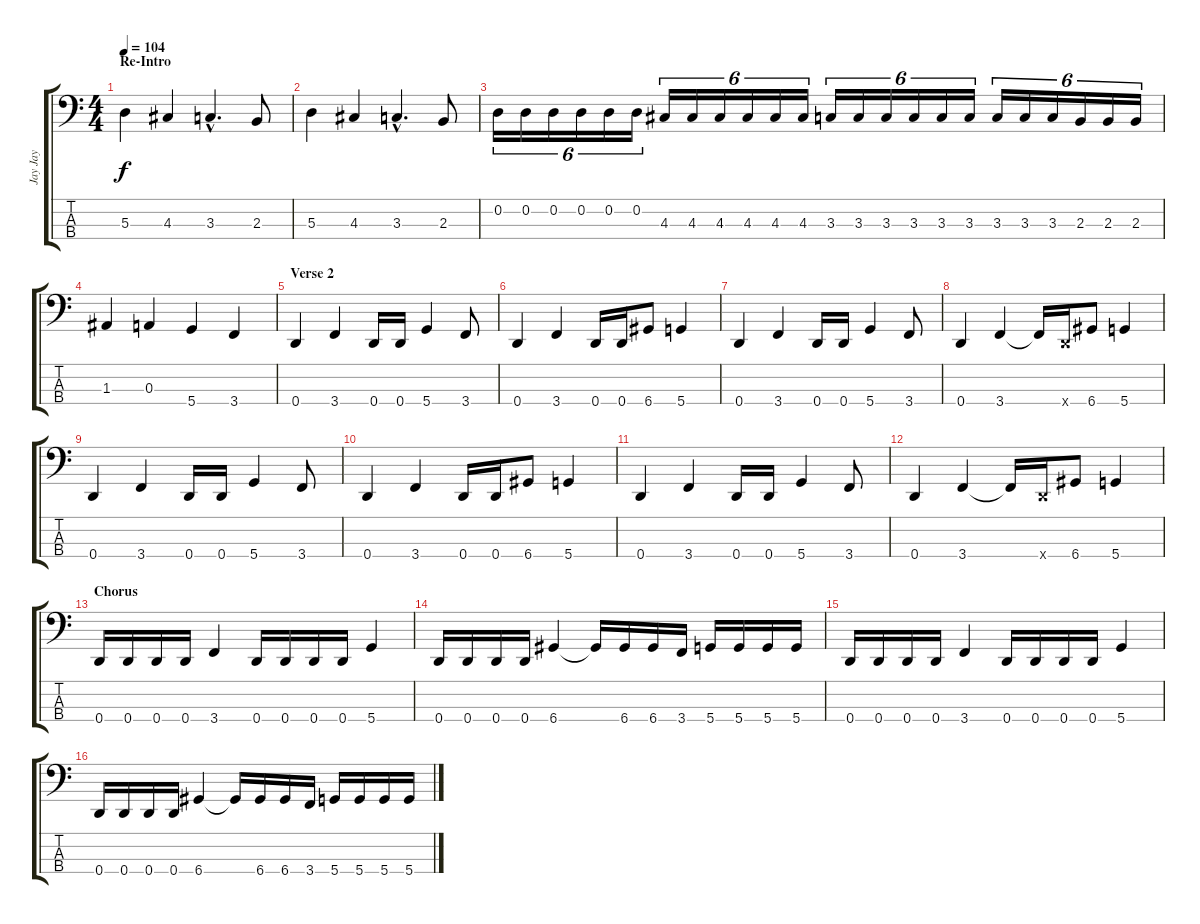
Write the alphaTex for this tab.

\track ("Jay Jay" "Jay Jay") {instrument electricbassfinger}
\staff {score tabs}
\tuning (G2 D2 A1 D1) {hide}
\ts (4 4)
\section ("" "Re-Intro")
\tempo 104
\clef f4
\ks c
5.3.4{dy f} 4.3.4 3.3{hac}.4{d} 2.3.8 |
5.3.4 4.3.4 3.3{hac}.4{d} 2.3.8 |
0.2.16{tu (6 4)} 0.2.16{tu (6 4)} 0.2.16{tu (6 4)} 0.2.16{tu (6 4)} 0.2.16{tu (6 4)} 0.2.16{tu (6 4)} 4.3.16{tu (6 4)} 4.3.16{tu (6 4)} 4.3.16{tu (6 4)} 4.3.16{tu (6 4)} 4.3.16{tu (6 4)} 4.3.16{tu (6 4)} 3.3.16{tu (6 4)} 3.3.16{tu (6 4)} 3.3.16{tu (6 4)} 3.3.16{tu (6 4)} 3.3.16{tu (6 4)} 3.3.16{tu (6 4)} 3.3.16{tu (6 4)} 3.3.16{tu (6 4)} 3.3.16{tu (6 4)} 2.3.16{tu (6 4)} 2.3.16{tu (6 4)} 2.3.16{tu (6 4)} |
1.3.4 0.3.4 5.4.4 3.4.4 |
\section ("" "Verse 2")
0.4.4 3.4.4 0.4.16 0.4.16 5.4.4 3.4.8 |
0.4.4 3.4.4 0.4.16 0.4.16 6.4.8 5.4.4 |
0.4.4 3.4.4 0.4.16 0.4.16 5.4.4 3.4.8 |
0.4.4 3.4.4 3.4{t}.16 0.4{x}.16 6.4.8 5.4.4 |
0.4.4 3.4.4 0.4.16 0.4.16 5.4.4 3.4.8 |
0.4.4 3.4.4 0.4.16 0.4.16 6.4.8 5.4.4 |
0.4.4 3.4.4 0.4.16 0.4.16 5.4.4 3.4.8 |
0.4.4 3.4.4 3.4{t}.16 0.4{x}.16 6.4.8 5.4.4 |
\section ("" "Chorus")
0.4.16 0.4.16 0.4.16 0.4.16 3.4.4 0.4.16 0.4.16 0.4.16 0.4.16 5.4.4 |
0.4.16 0.4.16 0.4.16 0.4.16 6.4.4 6.4{t}.16 6.4.16 6.4.16 3.4.16 5.4.16 5.4.16 5.4.16 5.4.16 |
0.4.16 0.4.16 0.4.16 0.4.16 3.4.4 0.4.16 0.4.16 0.4.16 0.4.16 5.4.4 |
0.4.16 0.4.16 0.4.16 0.4.16 6.4.4 6.4{t}.16 6.4.16 6.4.16 3.4.16 5.4.16 5.4.16 5.4.16 5.4.16
